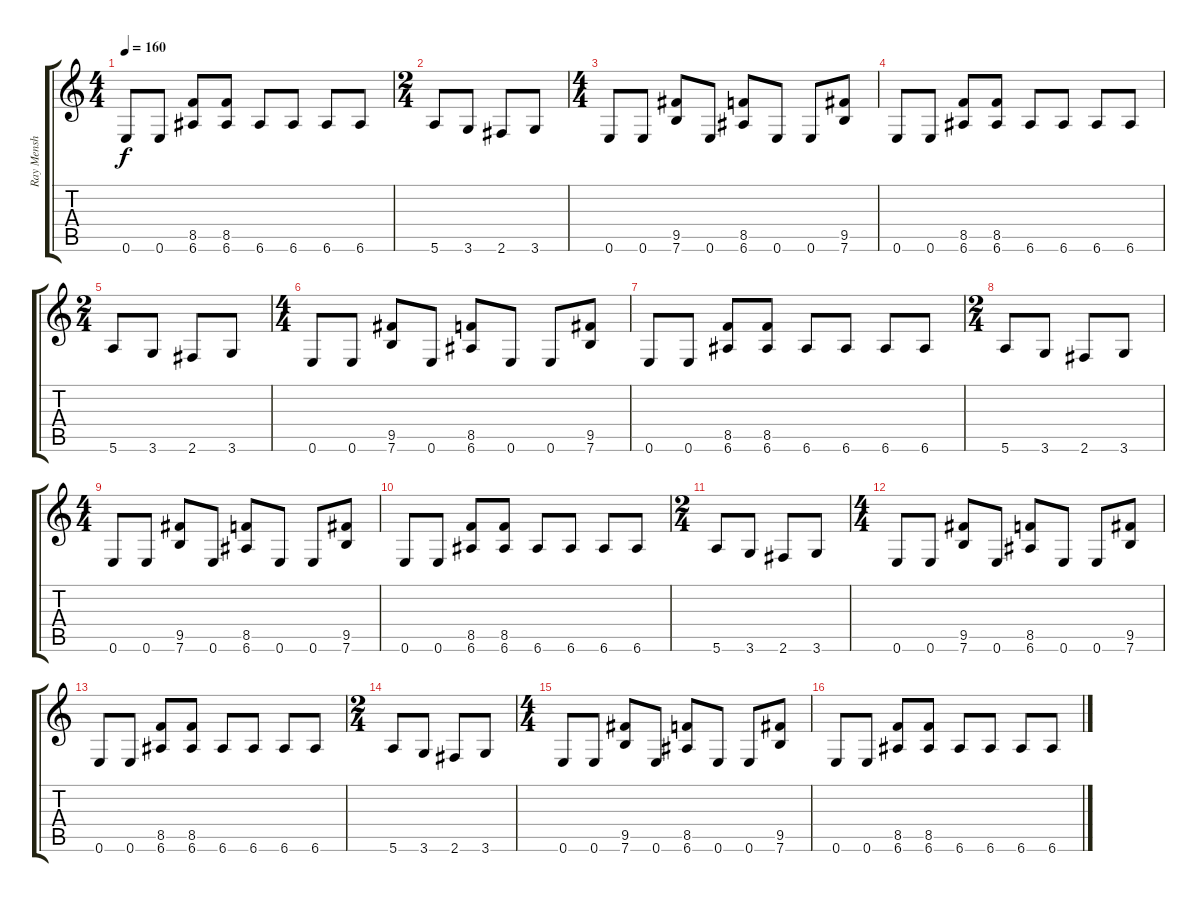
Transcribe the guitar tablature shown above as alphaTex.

\track ("Ray Mensh (Guitar)" "Ray Mensh ") {instrument distortionguitar}
\staff {score tabs}
\tuning (E4 B3 G3 D3 A2 E2) {hide}
\ts (4 4)
\tempo 160
\clef g2
\ks c
0.6.8{dy f} 0.6.8 (8.5 6.6).8 (8.5 6.6).8 6.6.8 6.6.8 6.6.8 6.6.8 |
\ts (2 4)
5.6.8 3.6.8 2.6.8 3.6.8 |
\ts (4 4)
0.6.8 0.6.8 (9.5 7.6).8 0.6.8 (8.5 6.6).8 0.6.8 0.6.8 (9.5 7.6).8 |
0.6.8 0.6.8 (8.5 6.6).8 (8.5 6.6).8 6.6.8 6.6.8 6.6.8 6.6.8 |
\ts (2 4)
5.6.8 3.6.8 2.6.8 3.6.8 |
\ts (4 4)
0.6.8 0.6.8 (9.5 7.6).8 0.6.8 (8.5 6.6).8 0.6.8 0.6.8 (9.5 7.6).8 |
0.6.8 0.6.8 (8.5 6.6).8 (8.5 6.6).8 6.6.8 6.6.8 6.6.8 6.6.8 |
\ts (2 4)
5.6.8 3.6.8 2.6.8 3.6.8 |
\ts (4 4)
0.6.8 0.6.8 (9.5 7.6).8 0.6.8 (8.5 6.6).8 0.6.8 0.6.8 (9.5 7.6).8 |
0.6.8 0.6.8 (8.5 6.6).8 (8.5 6.6).8 6.6.8 6.6.8 6.6.8 6.6.8 |
\ts (2 4)
5.6.8 3.6.8 2.6.8 3.6.8 |
\ts (4 4)
0.6.8 0.6.8 (9.5 7.6).8 0.6.8 (8.5 6.6).8 0.6.8 0.6.8 (9.5 7.6).8 |
0.6.8 0.6.8 (8.5 6.6).8 (8.5 6.6).8 6.6.8 6.6.8 6.6.8 6.6.8 |
\ts (2 4)
5.6.8 3.6.8 2.6.8 3.6.8 |
\ts (4 4)
0.6.8 0.6.8 (9.5 7.6).8 0.6.8 (8.5 6.6).8 0.6.8 0.6.8 (9.5 7.6).8 |
0.6.8 0.6.8 (8.5 6.6).8 (8.5 6.6).8 6.6.8 6.6.8 6.6.8 6.6.8
